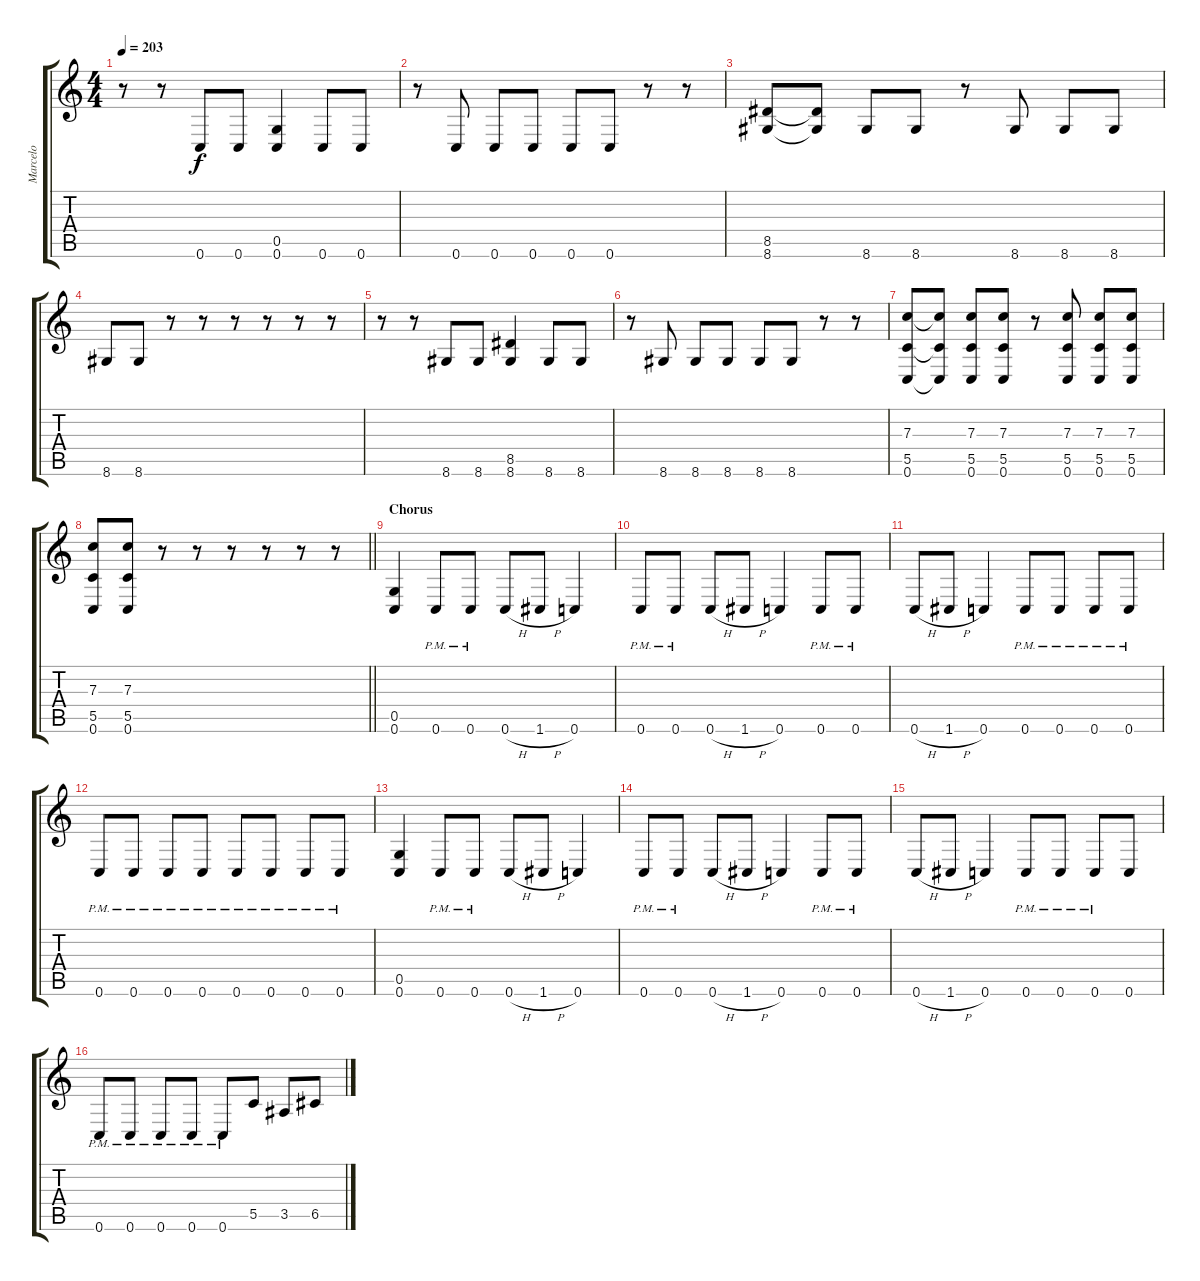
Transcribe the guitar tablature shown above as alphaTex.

\track ("Marcelo" "Marcelo") {instrument distortionguitar}
\staff {score tabs}
\tuning (D4 A3 F3 C3 G2 C2) {hide}
\ts (4 4)
\tempo 203
\clef g2
\ks c
r.8{dy f} r.8 0.6.8 0.6.8 (0.5 0.6).4 0.6.8 0.6.8 |
r.8 0.6.8 0.6.8 0.6.8 0.6.8 0.6.8 r.8 r.8 |
(8.5 8.6).8 (8.5{t} 8.6{t}).8 8.6.8 8.6.8 r.8 8.6.8 8.6.8 8.6.8 |
8.6.8 8.6.8 r.8 r.8 r.8 r.8 r.8 r.8 |
r.8 r.8 8.6.8 8.6.8 (8.5 8.6).4 8.6.8 8.6.8 |
r.8 8.6.8 8.6.8 8.6.8 8.6.8 8.6.8 r.8 r.8 |
(7.3 5.5 0.6).8 (7.3{t} 5.5{t} 0.6{t}).8 (7.3 5.5 0.6).8 (7.3 5.5 0.6).8 r.8 (7.3 5.5 0.6).8 (7.3 5.5 0.6).8 (7.3 5.5 0.6).8 |
\barLineRight lightlight
(7.3 5.5 0.6).8 (7.3 5.5 0.6).8 r.8 r.8 r.8 r.8 r.8 r.8 |
\section ("" "Chorus")
(0.5 0.6).4 0.6{pm}.8 0.6{pm}.8 0.6{h}.8 1.6{h}.8 0.6.4 |
0.6{pm}.8 0.6{pm}.8 0.6{h}.8 1.6{h}.8 0.6.4 0.6{pm}.8 0.6{pm}.8 |
0.6{h}.8 1.6{h}.8 0.6.4 0.6{pm}.8 0.6{pm}.8 0.6{pm}.8 0.6{pm}.8 |
0.6{pm}.8 0.6{pm}.8 0.6{pm}.8 0.6{pm}.8 0.6{pm}.8 0.6{pm}.8 0.6{pm}.8 0.6{pm}.8 |
(0.5 0.6).4 0.6{pm}.8 0.6{pm}.8 0.6{h}.8 1.6{h}.8 0.6.4 |
0.6{pm}.8 0.6{pm}.8 0.6{h}.8 1.6{h}.8 0.6.4 0.6{pm}.8 0.6{pm}.8 |
0.6{h}.8 1.6{h}.8 0.6.4 0.6{pm}.8 0.6{pm}.8 0.6{pm}.8 0.6.8 |
0.6{pm}.8 0.6{pm}.8 0.6{pm}.8 0.6{pm}.8 0.6{pm}.8 5.5.8 3.5.8 6.5.8
